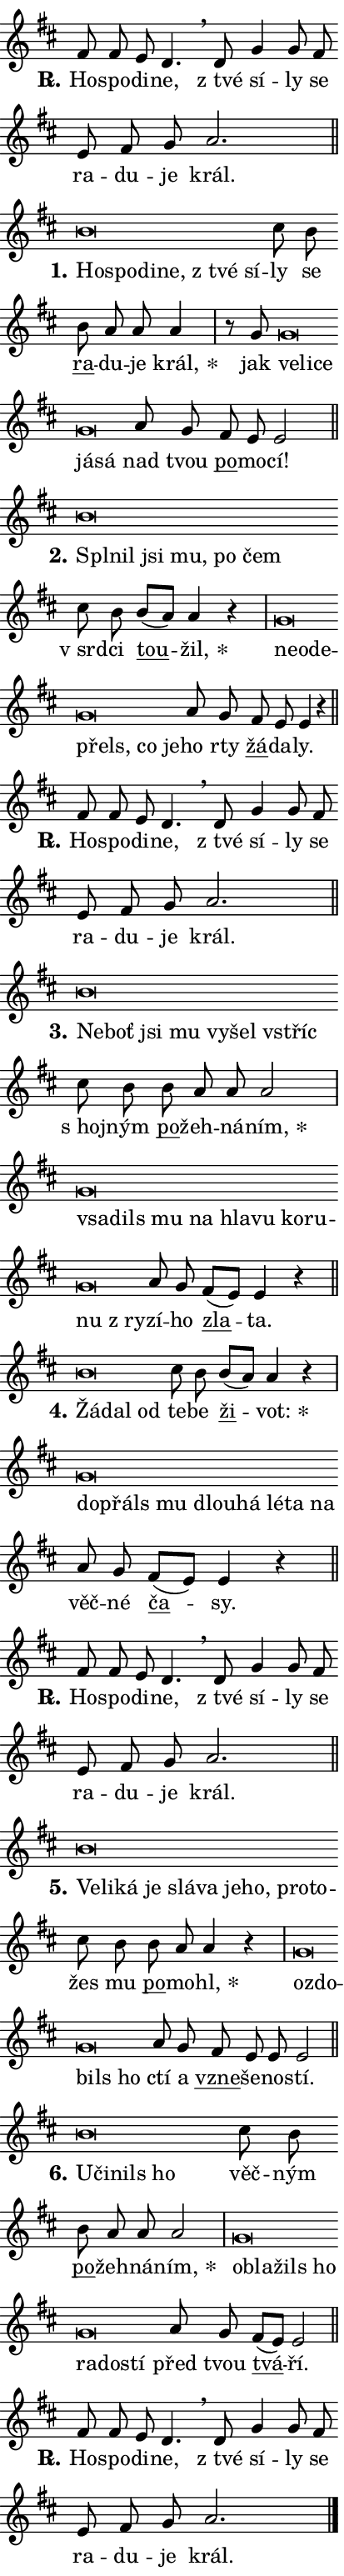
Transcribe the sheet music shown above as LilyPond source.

\version "2.24.0"
\header { tagline = "" }
\paper {
  indent = 0\cm
  top-margin = 0\cm
  right-margin = 0.13\cm % to fit lyric hyphens
  bottom-margin = 0\cm
  left-margin = 0\cm
  paper-width = 7\cm
  page-breaking = #ly:one-page-breaking
  system-system-spacing.basic-distance = #11
  score-system-spacing.basic-distance = #11
  ragged-last = ##f
}


%% Author: Thomas Morley
%% https://lists.gnu.org/archive/html/lilypond-user/2020-05/msg00002.html
#(define (line-position grob)
"Returns position of @var[grob} in current system:
   @code{'start}, if at first time-step
   @code{'end}, if at last time-step
   @code{'middle} otherwise
"
  (let* ((col (ly:item-get-column grob))
         (ln (ly:grob-object col 'left-neighbor))
         (rn (ly:grob-object col 'right-neighbor))
         (col-to-check-left (if (ly:grob? ln) ln col))
         (col-to-check-right (if (ly:grob? rn) rn col))
         (break-dir-left
           (and
             (ly:grob-property col-to-check-left 'non-musical #f)
             (ly:item-break-dir col-to-check-left)))
         (break-dir-right
           (and
             (ly:grob-property col-to-check-right 'non-musical #f)
             (ly:item-break-dir col-to-check-right))))
        (cond ((eqv? 1 break-dir-left) 'start)
              ((eqv? -1 break-dir-right) 'end)
              (else 'middle))))

#(define (tranparent-at-line-position vctor)
  (lambda (grob)
  "Relying on @code{line-position} select the relevant enry from @var{vctor}.
Used to determine transparency,"
    (case (line-position grob)
      ((end) (not (vector-ref vctor 0)))
      ((middle) (not (vector-ref vctor 1)))
      ((start) (not (vector-ref vctor 2))))))

noteHeadBreakVisibility =
#(define-music-function (break-visibility)(vector?)
"Makes @code{NoteHead}s transparent relying on @var{break-visibility}"
#{
  \override NoteHead.transparent =
    #(tranparent-at-line-position break-visibility)
#})

#(define delete-ledgers-for-transparent-note-heads
  (lambda (grob)
    "Reads whether a @code{NoteHead} is transparent.
If so this @code{NoteHead} is removed from @code{'note-heads} from
@var{grob}, which is supposed to be @code{LedgerLineSpanner}.
As a result ledgers are not printed for this @code{NoteHead}"
    (let* ((nhds-array (ly:grob-object grob 'note-heads))
           (nhds-list
             (if (ly:grob-array? nhds-array)
                 (ly:grob-array->list nhds-array)
                 '()))
           ;; Relies on the transparent-property being done before
           ;; Staff.LedgerLineSpanner.after-line-breaking is executed.
           ;; This is fragile ...
           (to-keep
             (remove
               (lambda (nhd)
                 (ly:grob-property nhd 'transparent #f))
               nhds-list)))
      ;; TODO find a better method to iterate over grob-arrays, similiar
      ;; to filter/remove etc for lists
      ;; For now rebuilt from scratch
      (set! (ly:grob-object grob 'note-heads)  '())
      (for-each
        (lambda (nhd)
          (ly:pointer-group-interface::add-grob grob 'note-heads nhd))
        to-keep))))

squashNotes = {
  \override NoteHead.X-extent = #'(-0.2 . 0.2)
  \override NoteHead.Y-extent = #'(-0.75 . 0)
  \override NoteHead.stencil =
    #(lambda (grob)
       (let ((pos (ly:grob-property grob 'staff-position)))
         (begin
           (if (< pos -7) (display "ERROR: Lower brevis then expected\n") (display "OK: Expected brevis position\n"))
           (if (<= pos -6) ly:text-interface::print ly:note-head::print))))
}
unSquashNotes = {
  \revert NoteHead.X-extent
  \revert NoteHead.Y-extent
  \revert NoteHead.stencil
}

hideNotes = \noteHeadBreakVisibility #begin-of-line-visible
unHideNotes = \noteHeadBreakVisibility #all-visible

% work-around for resetting accidentals
% https://lilypond.org/doc/v2.23/Documentation/notation/displaying-rhythms#unmetered-music
cadenzaMeasure = {
  \cadenzaOff
  \partial 1024 s1024
  \cadenzaOn
}

#(define-markup-command (accent layout props text) (markup?)
  "Underline accented syllable"
  (interpret-markup layout props
    #{\markup \override #'(offset . 4.3) \underline { #text }#}))

responsum = \markup \concat {
  "R" \hspace #-1.05 \path #0.1 #'((moveto 0 0.07) (lineto 0.9 0.8)) \hspace #0.05 "."
}

spaceSize = #0.6828661417322834 % exact space size for TeX Gyre Schola

\layout {
  \context {
    \Staff
    \remove "Time_signature_engraver"
    \override LedgerLineSpanner.after-line-breaking = #delete-ledgers-for-transparent-note-heads
  }
  \context {
    \Lyrics {
      \override LyricSpace.minimum-distance = \spaceSize
      \override LyricText.font-name = #"TeX Gyre Schola"
      \override LyricText.font-size = 1
      \override StanzaNumber.font-name = #"TeX Gyre Schola Bold"
      \override StanzaNumber.font-size = 1
    }
  }
  \context {
    \Score 
    \override NoteHead.text =
      #(lambda (grob) 
        (let ((pos (ly:grob-property grob 'staff-position)))
          #{\markup {
            \combine
              \halign #-0.55 \raise #(if (= pos -6) 0 0.5) \override #'(thickness . 2) \draw-line #'(3.2 . 0)
              \musicglyph "noteheads.sM1"
          }#}))
  }
}

% magnetic-lyrics.ily
%
%   written by
%     Jean Abou Samra <jean@abou-samra.fr>
%     Werner Lemberg <wl@gnu.org>
%
%   adapted by
%     Jiri Hon <jiri.hon@gmail.com>
%
% Version 2022-Apr-15

% https://www.mail-archive.com/lilypond-user@gnu.org/msg149350.html

#(define (Left_hyphen_pointer_engraver context)
   "Collect syllable-hyphen-syllable occurrences in lyrics and store
them in properties.  This engraver only looks to the left.  For
example, if the lyrics input is @code{foo -- bar}, it does the
following.

@itemize @bullet
@item
Set the @code{text} property of the @code{LyricHyphen} grob between
@q{foo} and @q{bar} to @code{foo}.

@item
Set the @code{left-hyphen} property of the @code{LyricText} grob with
text @q{foo} to the @code{LyricHyphen} grob between @q{foo} and
@q{bar}.
@end itemize

Use this auxiliary engraver in combination with the
@code{lyric-@/text::@/apply-@/magnetic-@/offset!} hook."
   (let ((hyphen #f)
         (text #f))
     (make-engraver
      (acknowledgers
       ((lyric-syllable-interface engraver grob source-engraver)
        (set! text grob)))
      (end-acknowledgers
       ((lyric-hyphen-interface engraver grob source-engraver)
        ;(when (not (grob::has-interface grob 'lyric-space-interface))
          (set! hyphen grob)));)
      ((stop-translation-timestep engraver)
       (when (and text hyphen)
         (ly:grob-set-object! text 'left-hyphen hyphen))
       (set! text #f)
       (set! hyphen #f)))))

#(define (lyric-text::apply-magnetic-offset! grob)
   "If the space between two syllables is less than the value in
property @code{LyricText@/.details@/.squash-threshold}, move the right
syllable to the left so that it gets concatenated with the left
syllable.

Use this function as a hook for
@code{LyricText@/.after-@/line-@/breaking} if the
@code{Left_@/hyphen_@/pointer_@/engraver} is active."
   (let ((hyphen (ly:grob-object grob 'left-hyphen #f)))
     (when hyphen
       (let ((left-text (ly:spanner-bound hyphen LEFT)))
         (when (grob::has-interface left-text 'lyric-syllable-interface)
           (let* ((common (ly:grob-common-refpoint grob left-text X))
                  (this-x-ext (ly:grob-extent grob common X))
                  (left-x-ext
                   (begin
                     ;; Trigger magnetism for left-text.
                     (ly:grob-property left-text 'after-line-breaking)
                     (ly:grob-extent left-text common X)))
                  ;; `delta` is the gap width between two syllables.
                  (delta (- (interval-start this-x-ext)
                            (interval-end left-x-ext)))
                  (details (ly:grob-property grob 'details))
                  (threshold (assoc-get 'squash-threshold details 0.2)))
             (when (< delta threshold)
               (let* (;; We have to manipulate the input text so that
                      ;; ligatures crossing syllable boundaries are not
                      ;; disabled.  For languages based on the Latin
                      ;; script this is essentially a beautification.
                      ;; However, for non-Western scripts it can be a
                      ;; necessity.
                      (lt (ly:grob-property left-text 'text))
                      (rt (ly:grob-property grob 'text))
                      (is-space (grob::has-interface hyphen 'lyric-space-interface))
                      (space (if is-space " " ""))
                      (extra-delta (if is-space spaceSize 0))
                      ;; Append new syllable.
                      (ltrt-space (if (and (string? lt) (string? rt))
                                (string-append lt space rt)
                                (make-concat-markup (list lt space rt))))
                      ;; Right-align `ltrt` to the right side.
                      (ltrt-space-markup (grob-interpret-markup
                               grob
                               (make-translate-markup
                                (cons (interval-length this-x-ext) 0)
                                (make-right-align-markup ltrt-space)))))
                 (begin
                   ;; Don't print `left-text`.
                   (ly:grob-set-property! left-text 'stencil #f)
                   ;; Set text and stencil (which holds all collected
                   ;; syllables so far) and shift it to the left.
                   (ly:grob-set-property! grob 'text ltrt-space)
                   (ly:grob-set-property! grob 'stencil ltrt-space-markup)
                   (ly:grob-translate-axis! grob (- (- delta extra-delta)) X))))))))))


#(define (lyric-hyphen::displace-bounds-first grob)
   ;; Make very sure this callback isn't triggered too early.
   (let ((left (ly:spanner-bound grob LEFT))
         (right (ly:spanner-bound grob RIGHT)))
     (ly:grob-property left 'after-line-breaking)
     (ly:grob-property right 'after-line-breaking)
     (ly:lyric-hyphen::print grob)))

squashThreshold = #0.4

\layout {
  \context {
    \Lyrics
    \consists #Left_hyphen_pointer_engraver
    \override LyricText.after-line-breaking =
      #lyric-text::apply-magnetic-offset!
    \override LyricHyphen.stencil = #lyric-hyphen::displace-bounds-first
    \override LyricText.details.squash-threshold = \squashThreshold
    \override LyricHyphen.minimum-distance = 0
    \override LyricHyphen.minimum-length = \squashThreshold
  }
}

squashText = \override LyricText.details.squash-threshold = 9999
unSquashText = \override LyricText.details.squash-threshold = \squashThreshold

leftText = \override LyricText.self-alignment-X = #LEFT
unLeftText = \revert LyricText.self-alignment-X

starOffset = #(lambda (grob) 
                (let ((x_offset (ly:self-alignment-interface::aligned-on-x-parent grob)))
                  (if (= x_offset 0) 0 (+ x_offset 1.2))))

star = #(define-music-function (syllable)(string?)
"Append star separator at the end of a syllable"
#{
  \once \override LyricText.X-offset = #starOffset
  \lyricmode { \markup {
    #syllable
    \override #'((font-name . "TeX Gyre Schola Bold")) \hspace #0.2 \lower #0.65 \larger "*"
  } }
#})

starAccent = #(define-music-function (syllable)(string?)
"Append star separator at the end of a syllable and make accent"
#{
  \once \override LyricText.X-offset = #starOffset
  \lyricmode { \markup {
    \accent #syllable
    \override #'((font-name . "TeX Gyre Schola Bold")) \hspace #0.2 \lower #0.65 \larger "*"
  } }
#})

breath = #(define-music-function (syllable)(string?)
"Append breathing indicator at the end of a syllable"
#{
  \lyricmode { \markup { #syllable "+" } }
#})

optionalBreath = #(define-music-function (syllable)(string?)
"Append optional breathing indicator at the end of a syllable"
#{
  \lyricmode { \markup { #syllable "(+)" } }
#})


\score {
    <<
        \new Voice = "melody" { \cadenzaOn \key d \major \relative { fis'8 fis e d4. \breathe d8 \bar "" g4 g8 fis \bar "" e fis g a2. \cadenzaMeasure \bar "||" \break } }
        \new Lyrics \lyricsto "melody" { \lyricmode { \set stanza = \responsum
Ho -- spo -- di -- ne, "z tvé" sí -- ly se ra -- du -- je král. } }
    >>
    \layout {}
}

\score {
    <<
        \new Voice = "melody" { \cadenzaOn \key d \major \relative { \squashNotes b'\breve*1/16 \hideNotes \breve*1/16 \bar "" \breve*1/16 \bar "" \breve*1/16 \bar "" \breve*1/16 \breve*1/16 \bar "" \unHideNotes \unSquashNotes cis8 b \bar "" b a a a4 \cadenzaMeasure \bar "|" r8 g8 \squashNotes g\breve*1/16 \hideNotes \breve*1/16 \bar "" \breve*1/16 \bar "" \breve*1/16 \breve*1/16 \bar "" \unHideNotes \unSquashNotes a8 g \bar "" fis e e2 \cadenzaMeasure \bar "||" \break } }
        \new Lyrics \lyricsto "melody" { \lyricmode { \set stanza = "1."
\leftText Ho -- \squashText spo -- di -- ne, "z tvé" sí -- \unLeftText \unSquashText ly se \markup \accent ra -- du -- je \star král, jak \leftText ve -- \squashText li -- ce já -- sá \unLeftText \unSquashText nad tvou \markup \accent po -- mo -- cí! } }
    >>
    \layout {}
}

\score {
    <<
        \new Voice = "melody" { \cadenzaOn \key d \major \relative { \squashNotes b'\breve*1/16 \hideNotes \breve*1/16 \bar "" \breve*1/16 \bar "" \breve*1/16 \bar "" \breve*1/16 \breve*1/16 \bar "" \unHideNotes \unSquashNotes cis8 b \bar "" b[( a)] a4 r \cadenzaMeasure \bar "|" \squashNotes g\breve*1/16 \hideNotes \breve*1/16 \bar "" \breve*1/16 \bar "" \breve*1/16 \bar "" \breve*1/16 \breve*1/16 \bar "" \unHideNotes \unSquashNotes a8 g \bar "" fis e e4 r \cadenzaMeasure \bar "||" \break } }
        \new Lyrics \lyricsto "melody" { \lyricmode { \set stanza = "2."
\leftText Spl -- \squashText nil jsi mu, po čem \unLeftText \unSquashText "v srd" -- ci \markup \accent tou -- \star žil, \leftText ne -- \squashText o -- de -- přels, co je -- \unLeftText \unSquashText ho rty \markup \accent žá -- da -- ly. } }
    >>
    \layout {}
}

\score {
    <<
        \new Voice = "melody" { \cadenzaOn \key d \major \relative { fis'8 fis e d4. \breathe d8 \bar "" g4 g8 fis \bar "" e fis g a2. \cadenzaMeasure \bar "||" \break } }
        \new Lyrics \lyricsto "melody" { \lyricmode { \set stanza = \responsum
Ho -- spo -- di -- ne, "z tvé" sí -- ly se ra -- du -- je král. } }
    >>
    \layout {}
}

\score {
    <<
        \new Voice = "melody" { \cadenzaOn \key d \major \relative { \squashNotes b'\breve*1/16 \hideNotes \breve*1/16 \bar "" \breve*1/16 \bar "" \breve*1/16 \bar "" \breve*1/16 \bar "" \breve*1/16 \breve*1/16 \bar "" \unHideNotes \unSquashNotes cis8 b \bar "" b a a a2 \cadenzaMeasure \bar "|" \squashNotes g\breve*1/16 \hideNotes \breve*1/16 \bar "" \breve*1/16 \bar "" \breve*1/16 \bar "" \breve*1/16 \bar "" \breve*1/16 \bar "" \breve*1/16 \bar "" \breve*1/16 \bar "" \breve*1/16 \breve*1/16 \bar "" \unHideNotes \unSquashNotes a8 g \bar "" fis[( e)] e4 r \cadenzaMeasure \bar "||" \break } }
        \new Lyrics \lyricsto "melody" { \lyricmode { \set stanza = "3."
\leftText Ne -- \squashText boť jsi mu vy -- šel vstříc \unLeftText \unSquashText "s hoj" -- ným \markup \accent po -- žeh -- ná -- \star ním, \leftText vsa -- \squashText dils mu na hla -- vu ko -- ru -- nu "z ry" -- \unLeftText \unSquashText zí -- ho \markup \accent zla -- ta. } }
    >>
    \layout {}
}

\score {
    <<
        \new Voice = "melody" { \cadenzaOn \key d \major \relative { \squashNotes b'\breve*1/16 \hideNotes \breve*1/16 \breve*1/16 \bar "" \unHideNotes \unSquashNotes cis8 b \bar "" b[( a)] a4 r \cadenzaMeasure \bar "|" \squashNotes g\breve*1/16 \hideNotes \breve*1/16 \bar "" \breve*1/16 \bar "" \breve*1/16 \bar "" \breve*1/16 \bar "" \breve*1/16 \bar "" \breve*1/16 \breve*1/16 \bar "" \unHideNotes \unSquashNotes a8 g \bar "" fis[( e)] e4 r \cadenzaMeasure \bar "||" \break } }
        \new Lyrics \lyricsto "melody" { \lyricmode { \set stanza = "4."
\leftText Žá -- \squashText dal od \unLeftText \unSquashText te -- be \markup \accent ži -- \star vot: \leftText do -- \squashText přáls mu dlou -- há lé -- ta na \unLeftText \unSquashText věč -- né \markup \accent ča -- sy. } }
    >>
    \layout {}
}

\score {
    <<
        \new Voice = "melody" { \cadenzaOn \key d \major \relative { fis'8 fis e d4. \breathe d8 \bar "" g4 g8 fis \bar "" e fis g a2. \cadenzaMeasure \bar "||" \break } }
        \new Lyrics \lyricsto "melody" { \lyricmode { \set stanza = \responsum
Ho -- spo -- di -- ne, "z tvé" sí -- ly se ra -- du -- je král. } }
    >>
    \layout {}
}

\score {
    <<
        \new Voice = "melody" { \cadenzaOn \key d \major \relative { \squashNotes b'\breve*1/16 \hideNotes \breve*1/16 \bar "" \breve*1/16 \bar "" \breve*1/16 \bar "" \breve*1/16 \bar "" \breve*1/16 \bar "" \breve*1/16 \bar "" \breve*1/16 \bar "" \breve*1/16 \breve*1/16 \bar "" \unHideNotes \unSquashNotes cis8 b \bar "" b a a4 r \cadenzaMeasure \bar "|" \squashNotes g\breve*1/16 \hideNotes \breve*1/16 \bar "" \breve*1/16 \breve*1/16 \bar "" \unHideNotes \unSquashNotes a8 g \bar "" fis e e e2 \cadenzaMeasure \bar "||" \break } }
        \new Lyrics \lyricsto "melody" { \lyricmode { \set stanza = "5."
\leftText Ve -- \squashText li -- ká je slá -- va je -- ho, pro -- to -- \unLeftText \unSquashText žes mu \markup \accent po -- mo -- \star hl, \leftText oz -- \squashText do -- bils ho \unLeftText \unSquashText ctí a \markup \accent vzne -- še -- no -- stí. } }
    >>
    \layout {}
}

\score {
    <<
        \new Voice = "melody" { \cadenzaOn \key d \major \relative { \squashNotes b'\breve*1/16 \hideNotes \breve*1/16 \bar "" \breve*1/16 \breve*1/16 \bar "" \unHideNotes \unSquashNotes cis8 b \bar "" b a a a2 \cadenzaMeasure \bar "|" \squashNotes g\breve*1/16 \hideNotes \breve*1/16 \bar "" \breve*1/16 \bar "" \breve*1/16 \bar "" \breve*1/16 \bar "" \breve*1/16 \breve*1/16 \bar "" \unHideNotes \unSquashNotes a8 g \bar "" fis[( e)] e2 \cadenzaMeasure \bar "||" \break } }
        \new Lyrics \lyricsto "melody" { \lyricmode { \set stanza = "6."
\leftText U -- \squashText či -- nils ho \unLeftText \unSquashText věč -- ným \markup \accent po -- žeh -- ná -- \star ním, \leftText ob -- \squashText la -- žils ho ra -- do -- stí \unLeftText \unSquashText před tvou \markup \accent tvá -- ří. } }
    >>
    \layout {}
}

\score {
    <<
        \new Voice = "melody" { \cadenzaOn \key d \major \relative { fis'8 fis e d4. \breathe d8 \bar "" g4 g8 fis \bar "" e fis g a2. \cadenzaMeasure \bar "||" \break } \bar "|." }
        \new Lyrics \lyricsto "melody" { \lyricmode { \set stanza = \responsum
Ho -- spo -- di -- ne, "z tvé" sí -- ly se ra -- du -- je král. } }
    >>
    \layout {}
}
